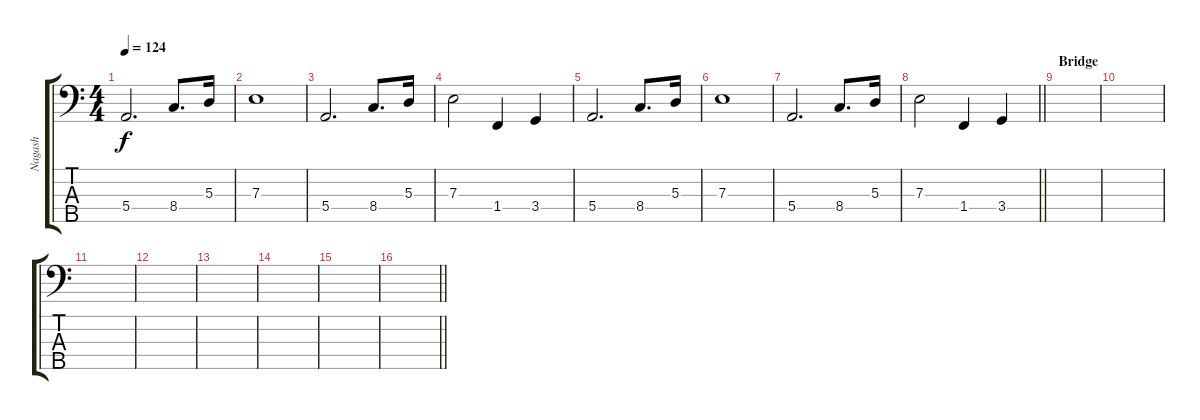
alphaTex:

\track ("Nagash" "Nagash") {instrument electricbasspick}
\staff {score tabs}
\tuning (G2 D2 A1 E1 B0) {hide}
\ts (4 4)
\tempo 124
\clef f4
\ks c
5.4.2{d dy f} 8.4.8{d} 5.3.16 |
7.3.1 |
5.4.2{d} 8.4.8{d} 5.3.16 |
7.3.2 1.4.4 3.4.4 |
5.4.2{d} 8.4.8{d} 5.3.16 |
7.3.1 |
5.4.2{d} 8.4.8{d} 5.3.16 |
\barLineRight lightlight
7.3.2 1.4.4 3.4.4 |
\section ("" "Bridge")
|
|
|
|
|
|
|
\barLineRight lightlight
